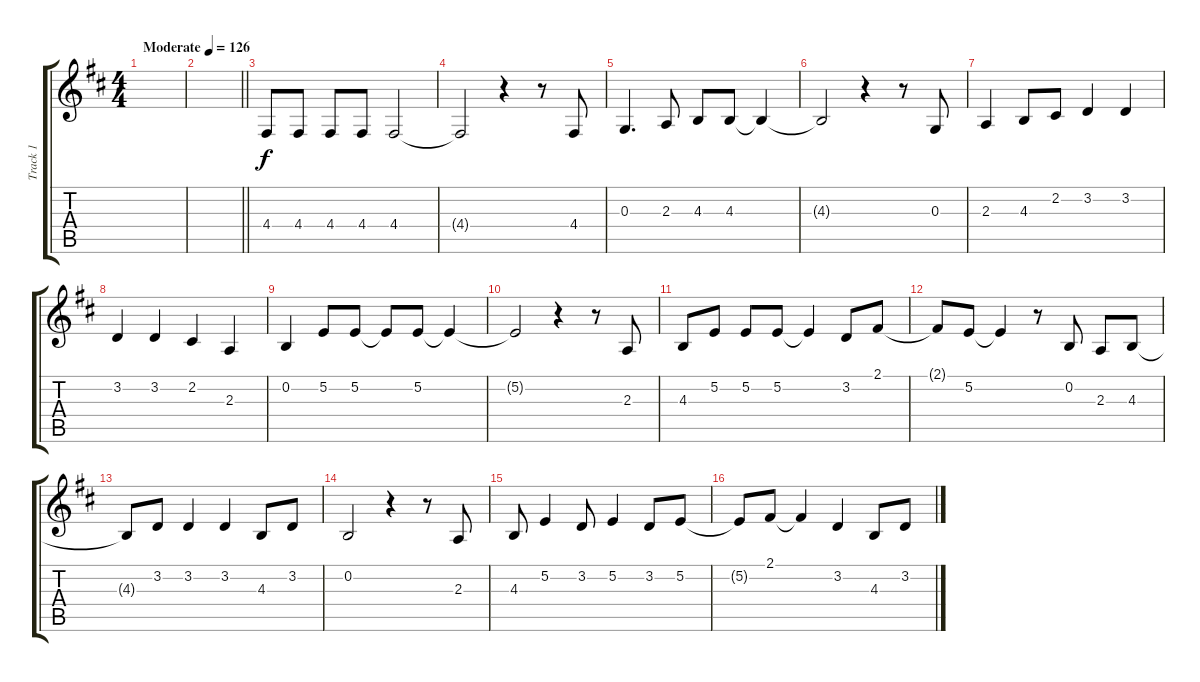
\track ("Track 1" "Track 1") {instrument tenorsax}
\staff {score tabs}
\tuning (E4 B3 G3 D3 A2 E2) {hide}
\ts (4 4)
\tempo (126 "Moderate")
\clef g2
\ks d
|
\barLineRight lightlight
|
4.4.8 4.4.8 4.4.8 4.4.8 4.4.2 |
4.4{t}.2 r.4 r.8 4.4.8 |
0.3.4{d} 2.3.8 4.3.8 4.3.8 4.3{t}.4 |
4.3{t}.2 r.4 r.8 0.3.8 |
2.3.4 4.3.8 2.2.8 3.2.4 3.2.4 |
3.2.4 3.2.4 2.2.4 2.3.4 |
0.2.4 5.2.8 5.2.8 5.2{t}.8 5.2.8 5.2{t}.4 |
5.2{t}.2 r.4 r.8 2.3.8 |
4.3.8 5.2.8 5.2.8 5.2.8 5.2{t}.4 3.2.8 2.1.8 |
2.1{t}.8 5.2.8 5.2{t}.4 r.8 0.2.8 2.3.8 4.3.8 |
4.3{t}.8 3.2.8 3.2.4 3.2.4 4.3.8 3.2.8 |
0.2.2 r.4 r.8 2.3.8 |
4.3.8 5.2.4 3.2.8 5.2.4 3.2.8 5.2.8 |
5.2{t}.8 2.1.8 2.1{t}.4 3.2.4 4.3.8 3.2.8
